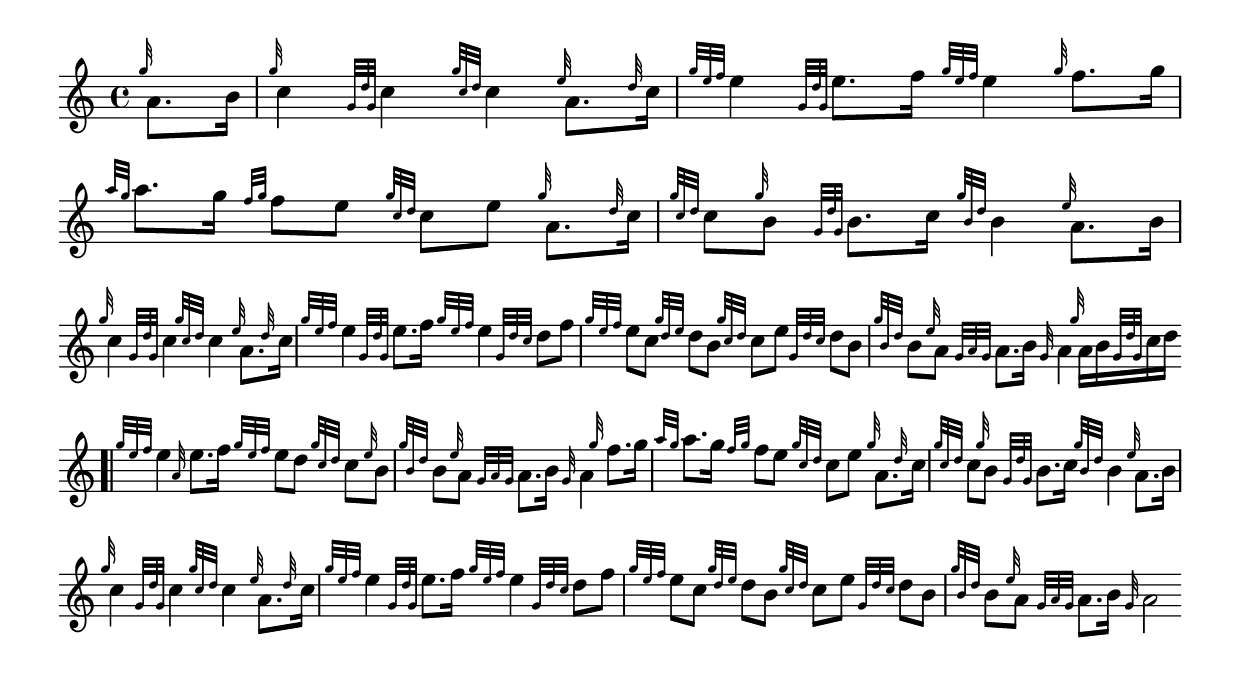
\include "bagpipe.ly"
melody = {
		\set Staff.midiInstrument = #"bagpipe"
		\hideKeySignature
		\cadenzaOn
		\once \override Score.BreakAlignment #'break-align-orders =
			#(make-vector 3 '(instrument-name
									left-edge
									ambitus
									span-bar
									breathing-sign
									clef
									key-signature
									time-signature
									staff-bar
									custos
									span-bar))
		\time 4/4
		\grg a8. [ b16 ] \bar "|"
 \grg c4 \grip c4 \dblc c4 \gre a8. [ \grd c16 ] \bar "|"
 \dble e4 \grip e8. [ f16 ] \dble e4 \grg f8. [ g16 ] \bar "|"
 \dblA A8. [ g16 ] \hdblf f8 [ e8 ] \dblc c8 [ e8 ] \grg a8. [ \grd c16 ] \bar "|"
 \dblc c8 [ \grg b8 ] \grip b8. [ c16 ] \dblb b4 \gre a8. [ b16 ] \bar "|" \break

 \grg c4 \grip c4 \dblc c4 \gre a8. [ \grd c16 ] \bar "|"
 \dble e4 \grip e8. [ f16 ] \dble e4 \thrwd d8 [ f8 ] \bar "|"
 \dble e8 [ c8 ] \dbld d8 [ b8 ] \dblc c8 [ e8 ] \thrwd d8 [ b8 ] \bar "|"
 \dblb b8 [ \gre a8 ] \wbirl a8. [ b16 ] \grG a4 \grg a16 [ b16 \grip c16 d16 ] \bar ".|" \break 
 \dble e4 \gra e8. [ f16 ] \dble e8 [ d8 ] \dblc c8 [ \gre b8 ] \bar "|"
 \dblb b8 [ \gre a8 ] \wbirl a8. [ b16 ] \grG a4 \grg f8. [ g16 ] \bar "|"
 \dblA A8. [ g16 ] \hdblf f8 [ e8 ] \dblc c8 [ e8 ] \grg a8. [ \grd c16 ] \bar "|"
 \dblc c8 [ \grg b8 ] \grip b8. [ c16 ] \dblb b4 \gre a8. [ b16 ] \bar "|" \break

 \grg c4 \grip c4 \dblc c4 \gre a8. [ \grd c16 ] \bar "|"
 \dble e4 \grip e8. [ f16 ] \dble e4 \thrwd d8 [ f8 ] \bar "|"
 \dble e8 [ c8 ] \dbld d8 [ b8 ] \dblc c8 [ e8 ] \thrwd d8 [ b8 ] \bar "|"
 \dblb b8 [ \gre a8 ] \wbirl a8. [ b16 ] \grG a2 \bar ".|" \break 

			}

\score {
	\melody
	\layout {
	indent = 0.0\cm
	\context { \Score \remove "Bar_number_engraver" }
	}
	\header {
	title = "March"
	meter = "The Crusaders March"
	arranger = "part 2"
	}
	
}

